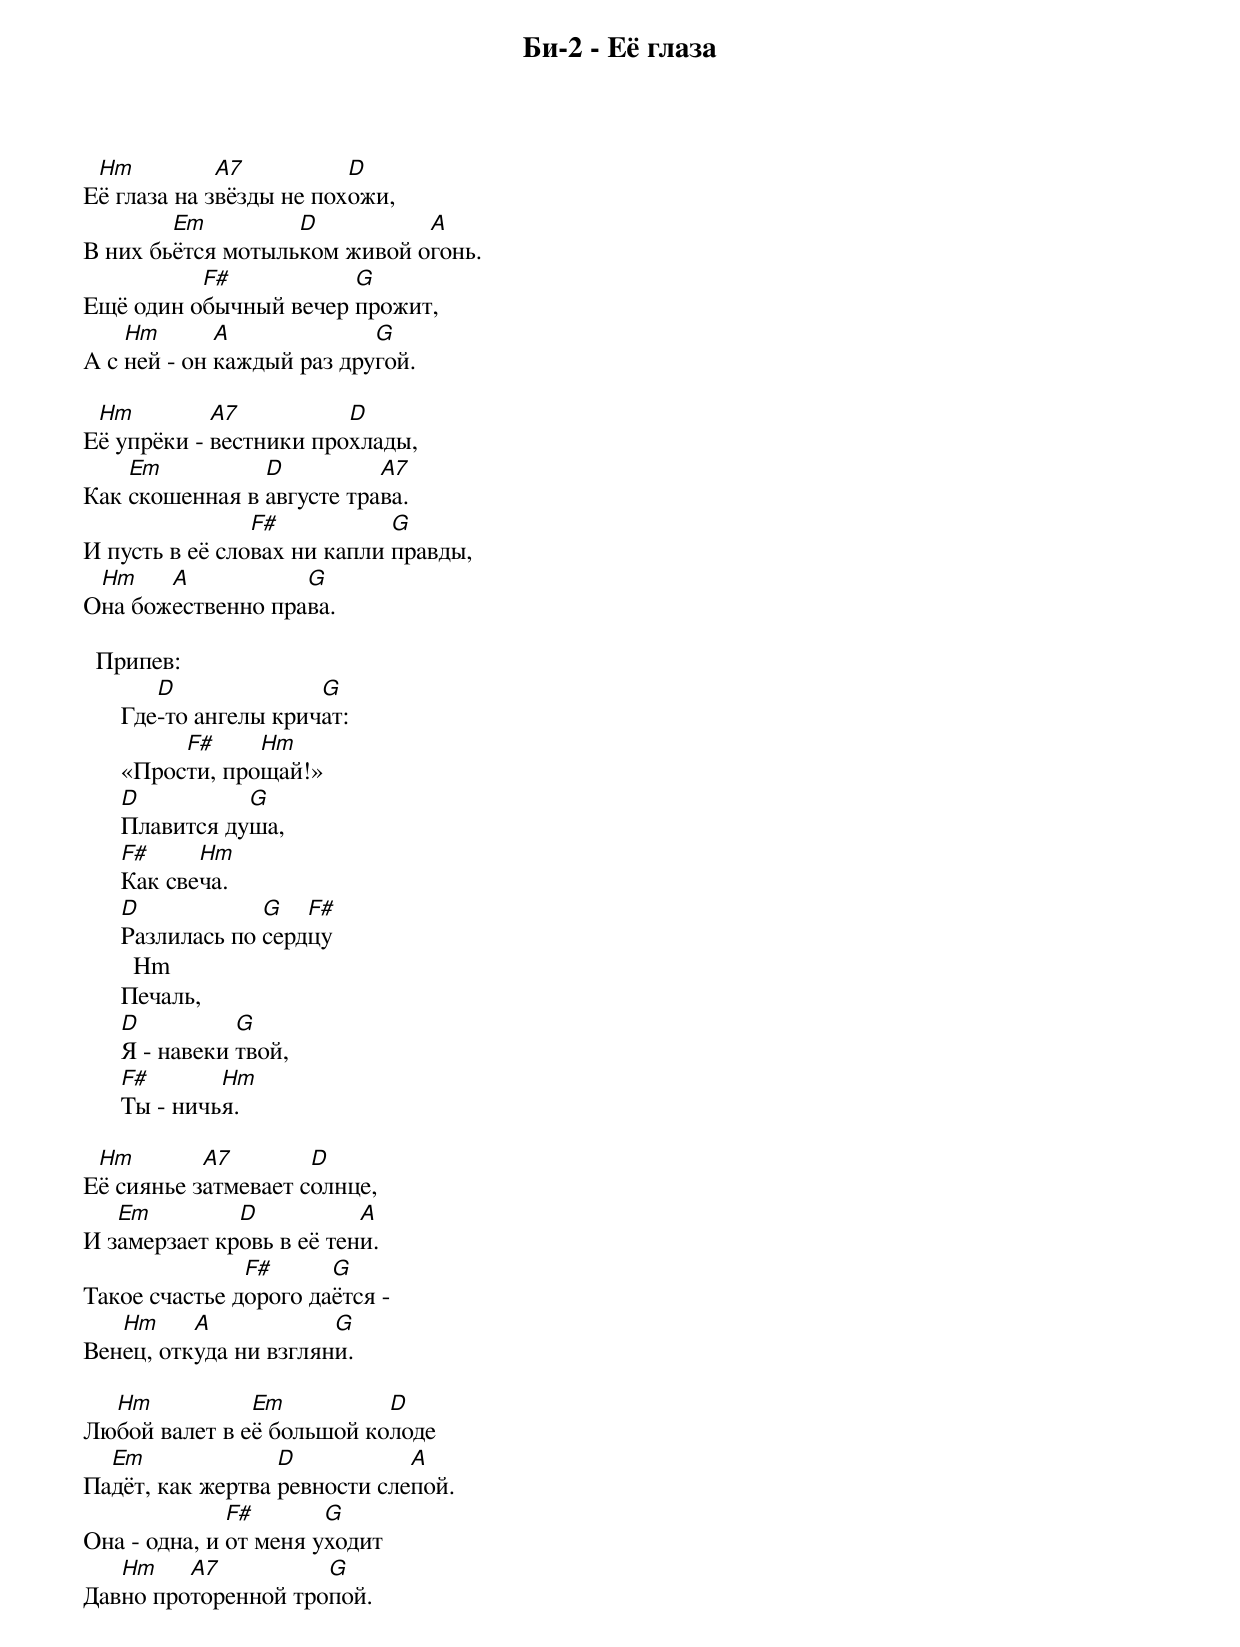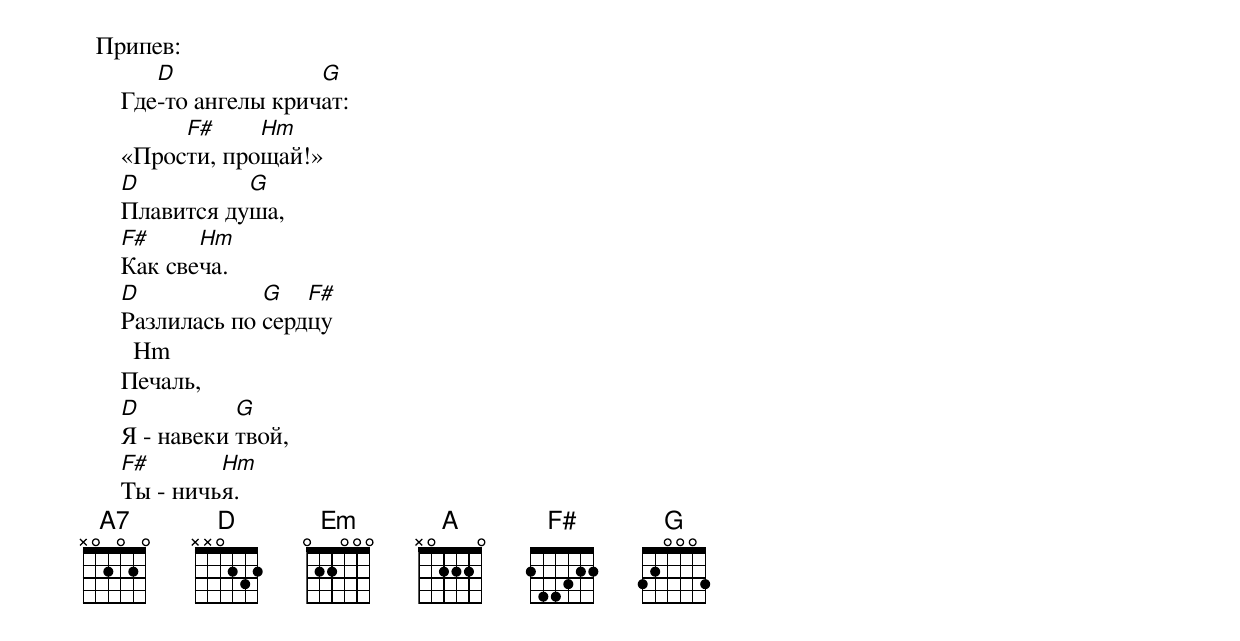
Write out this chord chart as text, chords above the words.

Би-2 - Её глаза

 Hm          A7          D
Её глаза на звёзды не похожи,
        Em         D          A
В них бьётся мотыльком живой огонь.
          F#           G
Ещё один обычный вечер прожит,
    Hm       A             G
А с ней - он каждый раз другой.

 Hm         A7          D
Её упрёки - вестники прохлады,
    Em          D          A7
Как скошенная в августе трава.
                F#           G
И пусть в её словах ни капли правды,
 Hm    A           G
Она божественно права.

  Припев:
         D              G
      Где-то ангелы кричат:
           F#     Hm
      «Прости, прощай!»
      D          G
      Плавится душа,
      F#     Hm
      Как свеча.
      D            G   F#
      Разлилась по сердцу
        Hm
      Печаль,
      D          G
      Я - навеки твой,
      F#       Hm
      Ты - ничья.

 Hm        A7        D
Её сиянье затмевает солнце,
   Em         D           A
И замерзает кровь в её тени.
               F#      G
Такое счастье дорого даётся -
   Hm     A            G
Венец, откуда ни взгляни.

  Hm           Em          D
Любой валет в её большой колоде
  Em              D           A
Падёт, как жертва ревности слепой.
              F#       G
Она - одна, и от меня уходит
   Hm    A7          G
Давно проторенной тропой.

  Припев:
         D              G
      Где-то ангелы кричат:
           F#     Hm
      «Прости, прощай!»
      D          G
      Плавится душа,
      F#     Hm
      Как свеча.
      D            G   F#
      Разлилась по сердцу
        Hm
      Печаль,
      D          G
      Я - навеки твой,
      F#       Hm
      Ты - ничья.
